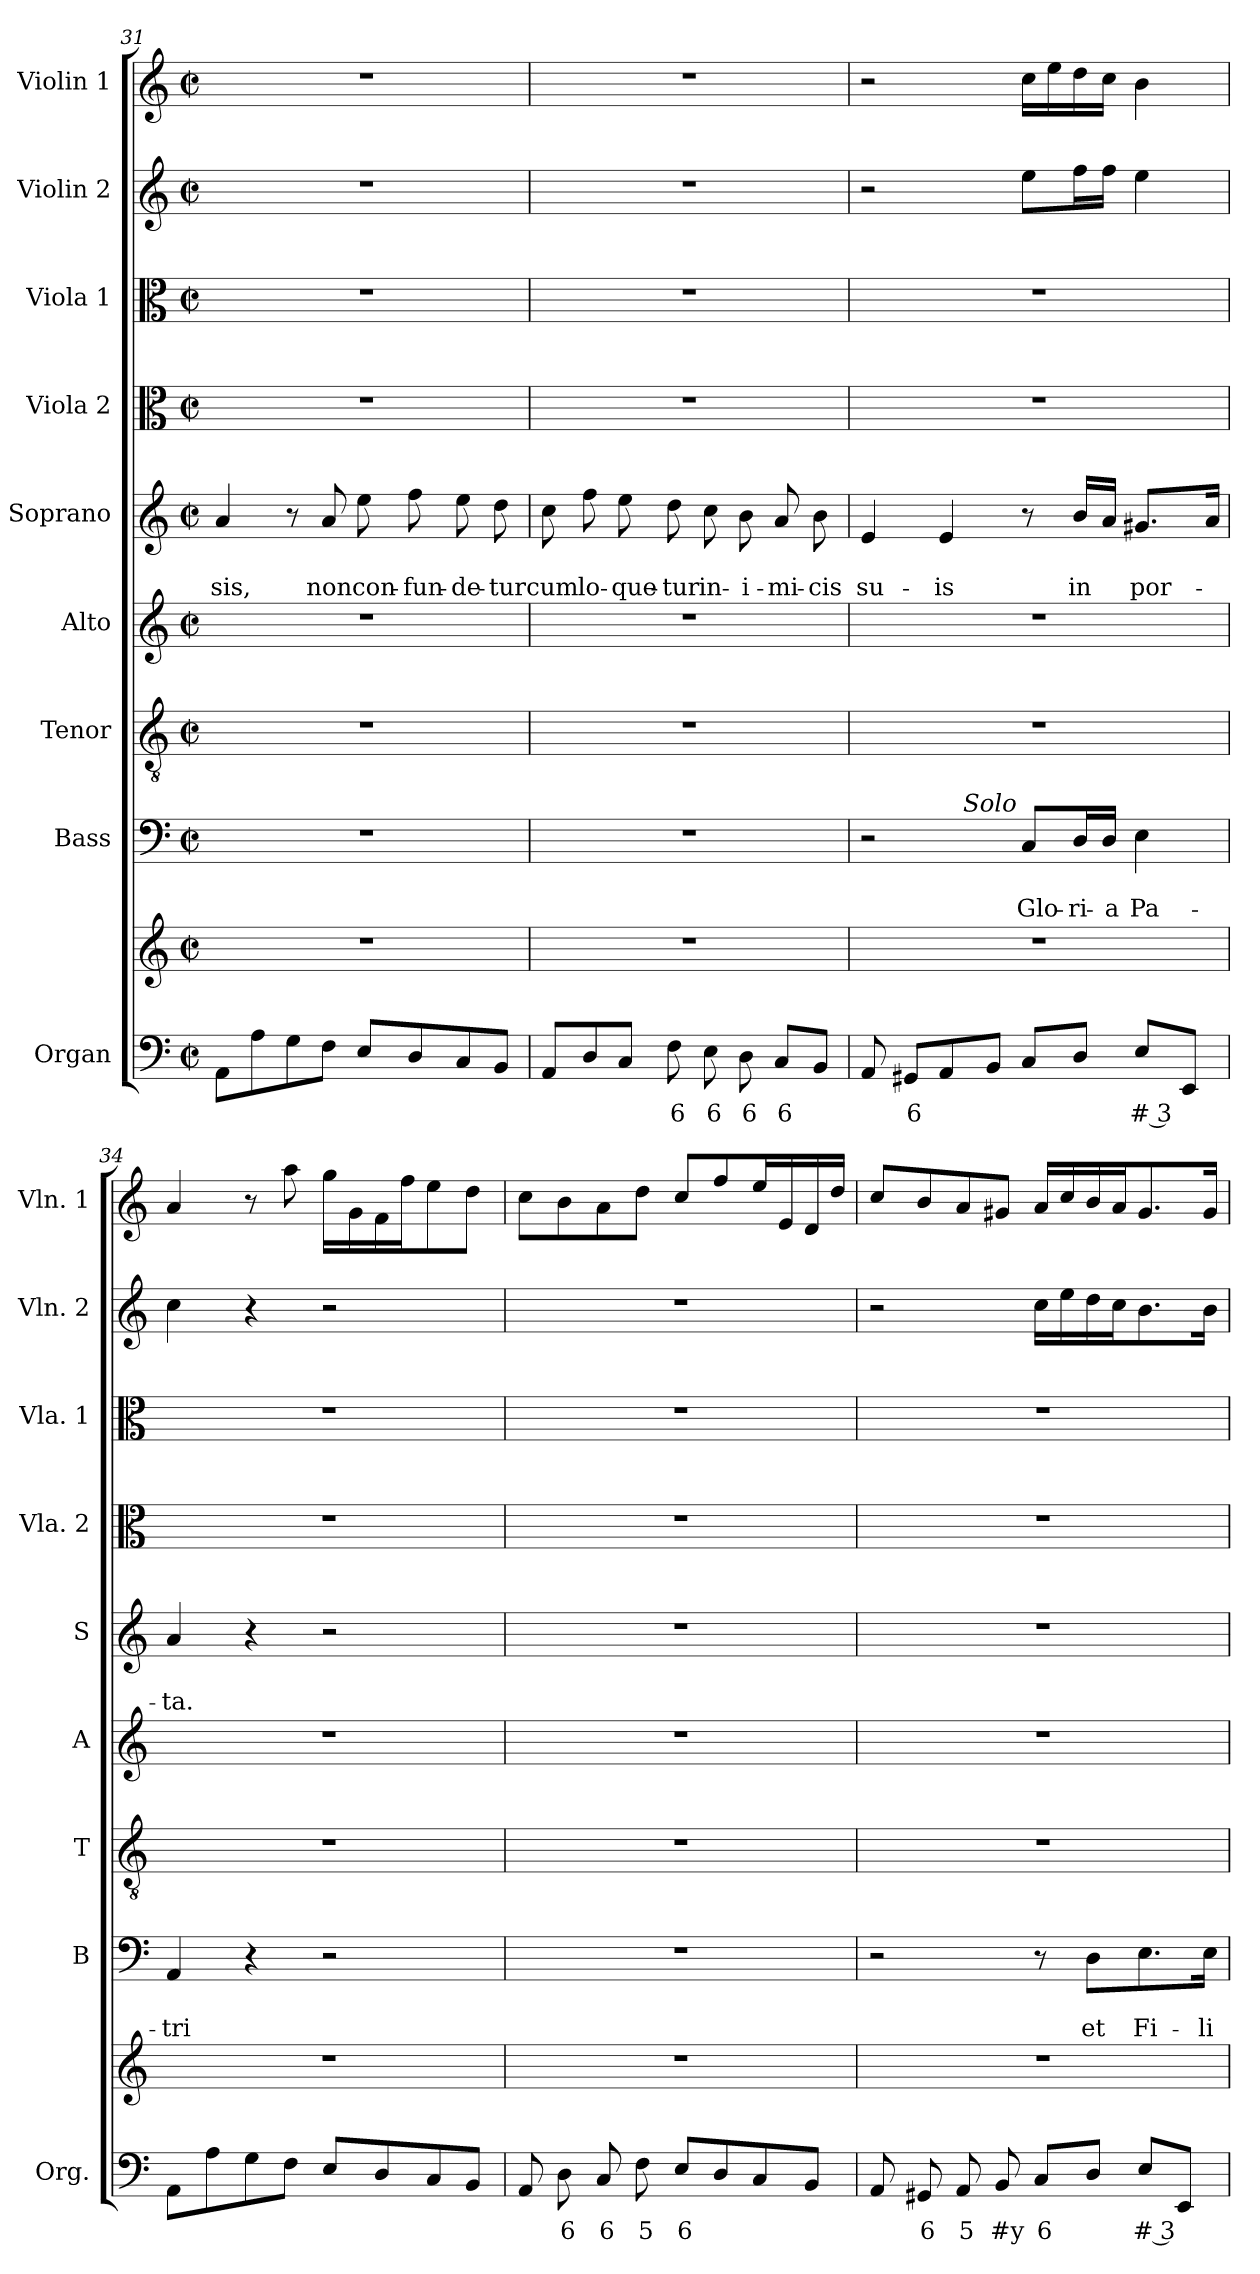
**kern	**text	**kern	**kern	**text	**text	**kern	**kern	**kern	**text	**text	**kern	**kern	**kern	**kern
*part9	*part9	*part9	*part8	*part8	*part8	*part7	*part6	*part5	*part5	*part5	*part4	*part3	*part2	*part1
*staff10	*staff10	*staff9	*staff8	*staff8	*staff8	*staff7	*staff6	*staff5	*staff5	*staff5	*staff4	*staff3	*staff2	*staff1
*I"Organ	*	*	*I"Bass	*	*	*I"Tenor	*I"Alto	*I"Soprano	*	*	*I"Viola 2	*I"Viola 1	*I"Violin 2	*I"Violin 1
*I'Org.	*	*	*I'B	*	*	*I'T	*I'A	*I'S	*	*	*I'Vla. 2	*I'Vla. 1	*I'Vln. 2	*I'Vln. 1
*clefF4	*	*clefG2	*clefF4	*	*	*clefGv2	*clefG2	*clefG2	*	*	*clefC3	*clefC3	*clefG2	*clefG2
*k[]	*	*k[]	*k[]	*	*	*k[]	*k[]	*k[]	*	*	*k[]	*k[]	*k[]	*k[]
*C:	*	*C:	*C:	*	*	*C:	*C:	*C:	*	*	*C:	*C:	*C:	*C:
*M2/2	*	*M2/2	*M2/2	*	*	*M2/2	*M2/2	*M2/2	*	*	*M2/2	*M2/2	*M2/2	*M2/2
*met(c|)	*	*met(c|)	*met(c|)	*	*	*met(c|)	*met(c|)	*met(c|)	*	*	*met(c|)	*met(c|)	*met(c|)	*met(c|)
=31	=31	=31	=31	=31	=31	=31	=31	=31	=31	=31	=31	=31	=31	=31
!	!	!	!	!	!	!	!	!	!	!LO:LY:b	!	!	!	!
8AA\L	.	1r	1r	.	.	1r	1r	4a/	.	-sis,	1r	1r	1r	1r
8A\	.	.	.	.	.	.	.	.	.	.	.	.	.	.
8G\	.	.	.	.	.	.	.	8r	.	.	.	.	.	.
!	!	!	!	!	!	!	!	!	!	!LO:LY:b	!	!	!	!
8F\J	.	.	.	.	.	.	.	8a/	.	non	.	.	.	.
!	!	!	!	!	!	!	!	!	!	!LO:LY:b	!	!	!	!
8E/L	.	.	.	.	.	.	.	8ee\	.	con-	.	.	.	.
!	!	!	!	!	!	!	!	!	!	!LO:LY:b	!	!	!	!
8D/	.	.	.	.	.	.	.	8ff\	.	-fun-	.	.	.	.
!	!	!	!	!	!	!	!	!	!	!LO:LY:b	!	!	!	!
8C/	.	.	.	.	.	.	.	8ee\	.	-de-	.	.	.	.
!	!	!	!	!	!	!	!	!	!	!LO:LY:b	!	!	!	!
8BB/J	.	.	.	.	.	.	.	8dd\	.	-tur	.	.	.	.
=32	=32	=32	=32	=32	=32	=32	=32	=32	=32	=32	=32	=32	=32	=32
!	!	!	!	!	!	!	!	!	!	!LO:LY:b	!	!	!	!
8AA/L	.	1r	1r	.	.	1r	1r	8cc\	.	cum	1r	1r	1r	1r
!	!	!	!	!	!	!	!	!	!	!LO:LY:b	!	!	!	!
8D/	.	.	.	.	.	.	.	8ff\	.	lo-	.	.	.	.
!	!	!	!	!	!	!	!	!	!	!LO:LY:b	!	!	!	!
8C/J	.	.	.	.	.	.	.	8ee\	.	-que-	.	.	.	.
!	!LO:LY:b	!	!	!	!	!	!	!	!	!LO:LY:b	!	!	!	!
8F\	6	.	.	.	.	.	.	8dd\	.	-tur	.	.	.	.
!	!LO:LY:b	!	!	!	!	!	!	!	!	!LO:LY:b	!	!	!	!
8E\	6	.	.	.	.	.	.	8cc\	.	in-	.	.	.	.
!	!LO:LY:b	!	!	!	!	!	!	!	!	!LO:LY:b	!	!	!	!
8D\	6	.	.	.	.	.	.	8b\	.	-i-	.	.	.	.
!	!LO:LY:b	!	!	!	!	!	!	!	!	!LO:LY:b	!	!	!	!
8C/L	6	.	.	.	.	.	.	8a/	.	-mi-	.	.	.	.
!	!	!	!	!	!	!	!	!	!	!LO:LY:b	!	!	!	!
8BB/J	.	.	.	.	.	.	.	8b\	.	-cis	.	.	.	.
=33	=33	=33	=33	=33	=33	=33	=33	=33	=33	=33	=33	=33	=33	=33
!	!	!	!	!	!	!	!	!	!	!LO:LY:b	!	!	!	!
*	*	*	*^	*	*	*	*	*	*	*	*	*	*	*
8AA/	.	1r	2r	4ryy	.	.	1r	1r	4e/	.	su-	1r	1r	2r	2r
!	!LO:LY:b	!	!	!	!	!	!	!	!	!	!	!	!	!	!
8GG#X/L	6	.	.	.	.	.	.	.	.	.	.	.	.	.	.
!	!	!	!	!	!	!	!	!	!	!	!LO:LY:b	!	!	!	!
8AA/	.	.	.	16ryy	.	.	.	.	4e/	.	-is	.	.	.	.
!	!	!	!	!LO:TX:a:i:t=Solo	!	!	!	!	!	!	!	!	!	!	!
.	.	.	.	2ryy	.	.	.	.	.	.	.	.	.	.	.
8BB/J	.	.	.	.	.	.	.	.	.	.	.	.	.	.	.
!	!	!	!	!	!	!LO:LY:b	!	!	!	!	!	!	!	!	!
8C/L	.	.	8C/L	.	.	Glo-	.	.	8r	.	.	.	.	8ee\L	16cc\LL
.	.	.	.	.	.	.	.	.	.	.	.	.	.	.	16ee\
!	!	!	!	!	!	!LO:LY:b	!	!	!	!	!LO:LY:b	!	!	!	!
8D/J	.	.	16D/L	.	.	-ri-	.	.	16b/LL	.	in	.	.	16ff\L	16dd\
!	!	!	!	!	!	!LO:LY:b	!	!	!	!	!	!	!	!	!
.	.	.	16D/JJ	.	.	-a	.	.	16a/JJ	.	.	.	.	16ff\JJ	16cc\JJ
!	!LO:LY:b	!	!	!	!	!LO:LY:b	!	!	!	!	!LO:LY:b	!	!	!	!
8E/L	# 3	.	4E\	.	.	Pa-	.	.	8.g#X/L	.	por-	.	.	4ee\	4b\
.	.	.	.	8.ryy	.	.	.	.	.	.	.	.	.	.	.
8EE/J	.	.	.	.	.	.	.	.	.	.	.	.	.	.	.
.	.	.	.	.	.	.	.	.	16a/Jk	.	.	.	.	.	.
=34	=34	=34	=34	=34	=34	=34	=34	=34	=34	=34	=34	=34	=34	=34	=34
!	!	!	!	!	!	!LO:LY:b	!	!	!	!	!LO:LY:b	!	!	!	!
*	*	*	*v	*v	*	*	*	*	*	*	*	*	*	*	*
8AA\L	.	1r	4AA/	.	-tri	1r	1r	4a/	.	-ta.	1r	1r	4cc\	4a/
8A\	.	.	.	.	.	.	.	.	.	.	.	.	.	.
8G\	.	.	4r	.	.	.	.	4r	.	.	.	.	4r	8r
8F\J	.	.	.	.	.	.	.	.	.	.	.	.	.	8aa\
8E/L	.	.	2r	.	.	.	.	2r	.	.	.	.	2r	16gg\LL
.	.	.	.	.	.	.	.	.	.	.	.	.	.	16g\
8D/	.	.	.	.	.	.	.	.	.	.	.	.	.	16f\
.	.	.	.	.	.	.	.	.	.	.	.	.	.	16ff\J
8C/	.	.	.	.	.	.	.	.	.	.	.	.	.	8ee\
8BB/J	.	.	.	.	.	.	.	.	.	.	.	.	.	8dd\J
!!LO:LB:g=z
=35	=35	=35	=35	=35	=35	=35	=35	=35	=35	=35	=35	=35	=35	=35
8AA/	.	1r	1r	.	.	1r	1r	1r	.	.	1r	1r	1r	8cc\L
!	!LO:LY:b	!	!	!	!	!	!	!	!	!	!	!	!	!
8D\	6	.	.	.	.	.	.	.	.	.	.	.	.	8b\
!	!LO:LY:b	!	!	!	!	!	!	!	!	!	!	!	!	!
8C/	6	.	.	.	.	.	.	.	.	.	.	.	.	8a\
!	!LO:LY:b	!	!	!	!	!	!	!	!	!	!	!	!	!
8F\	5	.	.	.	.	.	.	.	.	.	.	.	.	8dd\J
!	!LO:LY:b	!	!	!	!	!	!	!	!	!	!	!	!	!
8E/L	6	.	.	.	.	.	.	.	.	.	.	.	.	8cc/L
8D/	.	.	.	.	.	.	.	.	.	.	.	.	.	8ff/
8C/	.	.	.	.	.	.	.	.	.	.	.	.	.	16ee/L
.	.	.	.	.	.	.	.	.	.	.	.	.	.	16e/
8BB/J	.	.	.	.	.	.	.	.	.	.	.	.	.	16d/
.	.	.	.	.	.	.	.	.	.	.	.	.	.	16dd/JJ
=36	=36	=36	=36	=36	=36	=36	=36	=36	=36	=36	=36	=36	=36	=36
8AA/	.	1r	2r	.	.	1r	1r	1r	.	.	1r	1r	2r	8cc/L
!	!LO:LY:b	!	!	!	!	!	!	!	!	!	!	!	!	!
8GG#X/	6	.	.	.	.	.	.	.	.	.	.	.	.	8b/
!	!LO:LY:b	!	!	!	!	!	!	!	!	!	!	!	!	!
8AA/	5	.	.	.	.	.	.	.	.	.	.	.	.	8a/
!	!LO:LY:b	!	!	!	!	!	!	!	!	!	!	!	!	!
8BB/	#y	.	.	.	.	.	.	.	.	.	.	.	.	8g#X/J
!	!LO:LY:b	!	!	!	!	!	!	!	!	!	!	!	!	!
8C/L	6	.	8r	.	.	.	.	.	.	.	.	.	16cc\LL	16a/LL
.	.	.	.	.	.	.	.	.	.	.	.	.	16ee\	16cc/
!	!	!	!	!	!LO:LY:b	!	!	!	!	!	!	!	!	!
8D/J	.	.	8D\L	.	et	.	.	.	.	.	.	.	16dd\	16b/
.	.	.	.	.	.	.	.	.	.	.	.	.	16cc\J	16a/J
!	!LO:LY:b	!	!	!	!LO:LY:b	!	!	!	!	!	!	!	!	!
8E/L	# 3	.	8.E\	.	Fi-	.	.	.	.	.	.	.	8.b\	8.g#/
8EE/J	.	.	.	.	.	.	.	.	.	.	.	.	.	.
!	!	!	!	!	!LO:LY:b	!	!	!	!	!	!	!	!	!
.	.	.	16E\Jk	.	-li-	.	.	.	.	.	.	.	16b\Jk	16g#/Jk
=	=	=	=	=	=	=	=	=	=	=	=	=	=	=
*-	*-	*-	*-	*-	*-	*-	*-	*-	*-	*-	*-	*-	*-	*-
